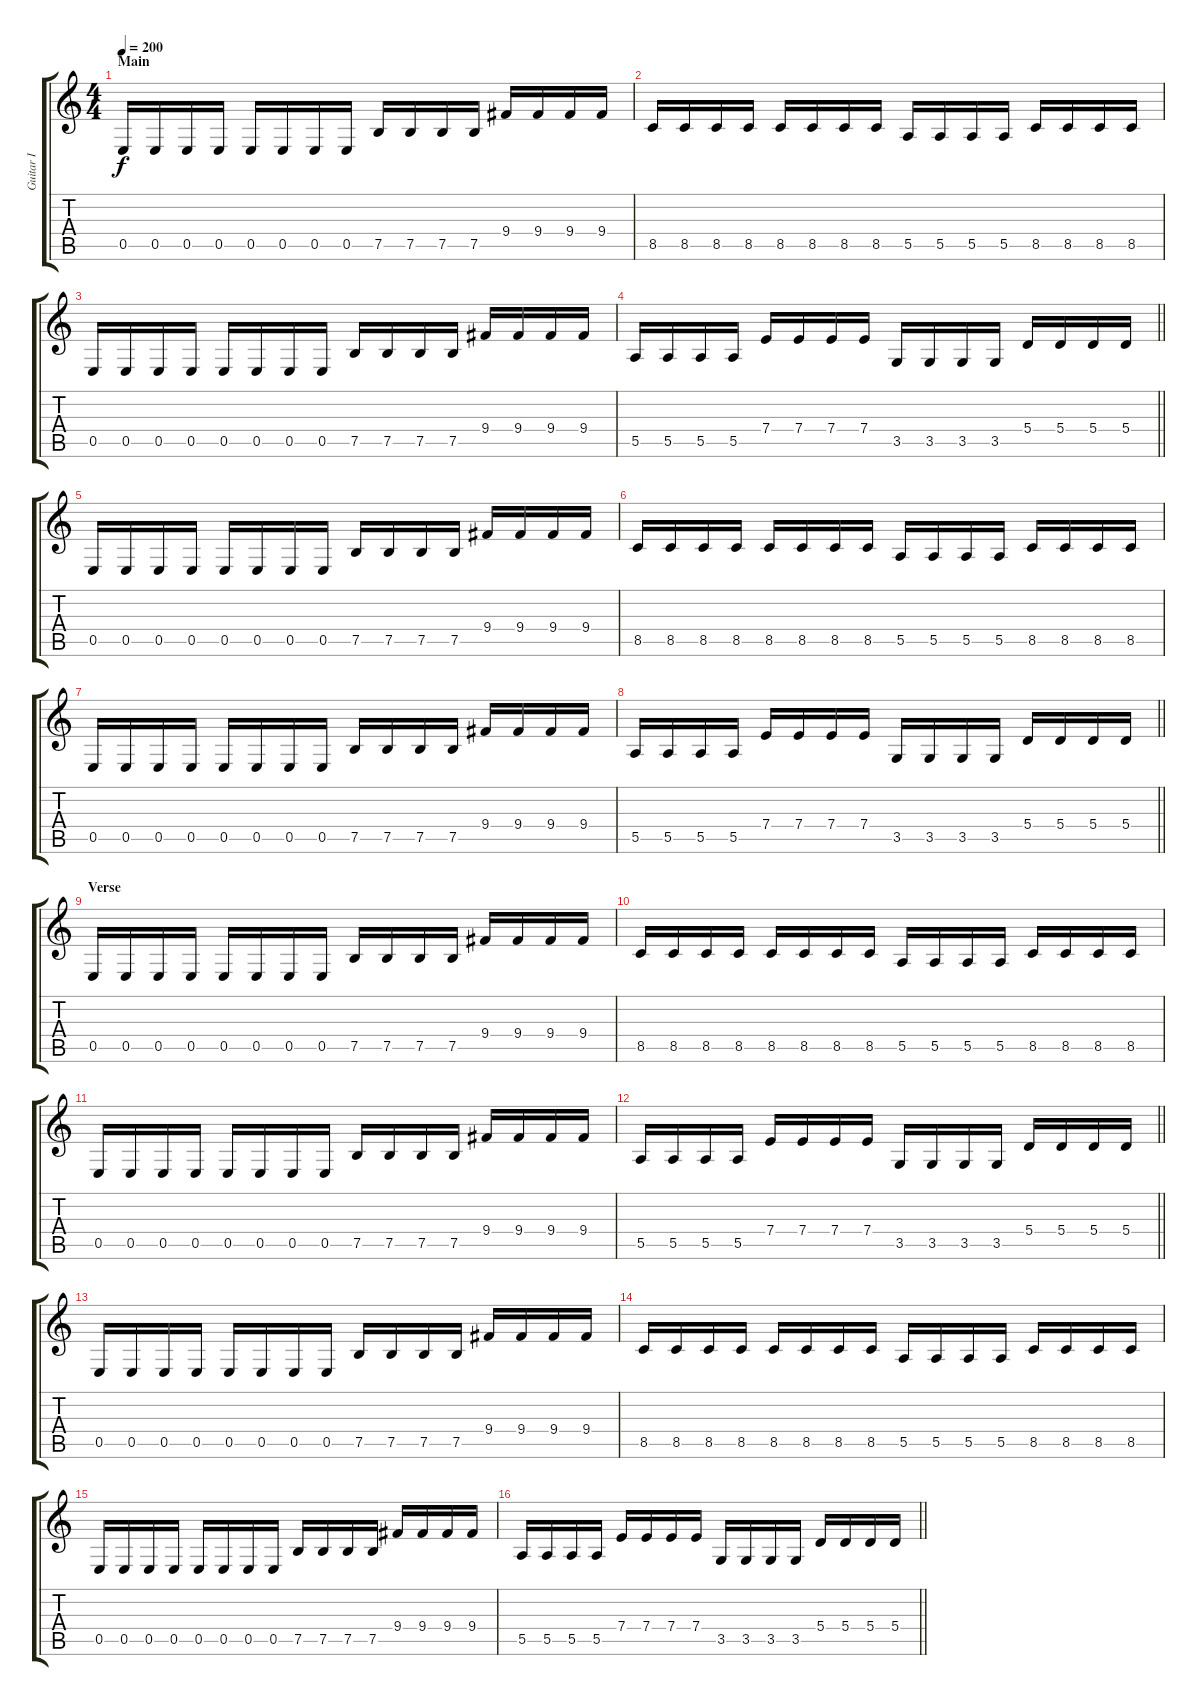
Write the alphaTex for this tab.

\track ("Guitar I" "Guitar I") {instrument distortionguitar}
\staff {score tabs}
\tuning (B3 Gb3 D3 A2 E2 B1) {hide}
\ts (4 4)
\section ("" "Main")
\tempo 200
\clef g2
\ks c
0.5.16{dy f} 0.5.16 0.5.16 0.5.16 0.5.16 0.5.16 0.5.16 0.5.16 7.5.16 7.5.16 7.5.16 7.5.16 9.4.16 9.4.16 9.4.16 9.4.16 |
8.5.16 8.5.16 8.5.16 8.5.16 8.5.16 8.5.16 8.5.16 8.5.16 5.5.16 5.5.16 5.5.16 5.5.16 8.5.16 8.5.16 8.5.16 8.5.16 |
0.5.16 0.5.16 0.5.16 0.5.16 0.5.16 0.5.16 0.5.16 0.5.16 7.5.16 7.5.16 7.5.16 7.5.16 9.4.16 9.4.16 9.4.16 9.4.16 |
\barLineRight lightlight
5.5.16 5.5.16 5.5.16 5.5.16 7.4.16 7.4.16 7.4.16 7.4.16 3.5.16 3.5.16 3.5.16 3.5.16 5.4.16 5.4.16 5.4.16 5.4.16 |
\section ("" "")
0.5.16 0.5.16 0.5.16 0.5.16 0.5.16 0.5.16 0.5.16 0.5.16 7.5.16 7.5.16 7.5.16 7.5.16 9.4.16 9.4.16 9.4.16 9.4.16 |
8.5.16 8.5.16 8.5.16 8.5.16 8.5.16 8.5.16 8.5.16 8.5.16 5.5.16 5.5.16 5.5.16 5.5.16 8.5.16 8.5.16 8.5.16 8.5.16 |
0.5.16 0.5.16 0.5.16 0.5.16 0.5.16 0.5.16 0.5.16 0.5.16 7.5.16 7.5.16 7.5.16 7.5.16 9.4.16 9.4.16 9.4.16 9.4.16 |
\barLineRight lightlight
5.5.16 5.5.16 5.5.16 5.5.16 7.4.16 7.4.16 7.4.16 7.4.16 3.5.16 3.5.16 3.5.16 3.5.16 5.4.16 5.4.16 5.4.16 5.4.16 |
\section ("" "Verse")
0.5.16 0.5.16 0.5.16 0.5.16 0.5.16 0.5.16 0.5.16 0.5.16 7.5.16 7.5.16 7.5.16 7.5.16 9.4.16 9.4.16 9.4.16 9.4.16 |
8.5.16 8.5.16 8.5.16 8.5.16 8.5.16 8.5.16 8.5.16 8.5.16 5.5.16 5.5.16 5.5.16 5.5.16 8.5.16 8.5.16 8.5.16 8.5.16 |
0.5.16 0.5.16 0.5.16 0.5.16 0.5.16 0.5.16 0.5.16 0.5.16 7.5.16 7.5.16 7.5.16 7.5.16 9.4.16 9.4.16 9.4.16 9.4.16 |
\barLineRight lightlight
5.5.16 5.5.16 5.5.16 5.5.16 7.4.16 7.4.16 7.4.16 7.4.16 3.5.16 3.5.16 3.5.16 3.5.16 5.4.16 5.4.16 5.4.16 5.4.16 |
\section ("" "")
0.5.16 0.5.16 0.5.16 0.5.16 0.5.16 0.5.16 0.5.16 0.5.16 7.5.16 7.5.16 7.5.16 7.5.16 9.4.16 9.4.16 9.4.16 9.4.16 |
8.5.16 8.5.16 8.5.16 8.5.16 8.5.16 8.5.16 8.5.16 8.5.16 5.5.16 5.5.16 5.5.16 5.5.16 8.5.16 8.5.16 8.5.16 8.5.16 |
0.5.16 0.5.16 0.5.16 0.5.16 0.5.16 0.5.16 0.5.16 0.5.16 7.5.16 7.5.16 7.5.16 7.5.16 9.4.16 9.4.16 9.4.16 9.4.16 |
\barLineRight lightlight
5.5.16 5.5.16 5.5.16 5.5.16 7.4.16 7.4.16 7.4.16 7.4.16 3.5.16 3.5.16 3.5.16 3.5.16 5.4.16 5.4.16 5.4.16 5.4.16
